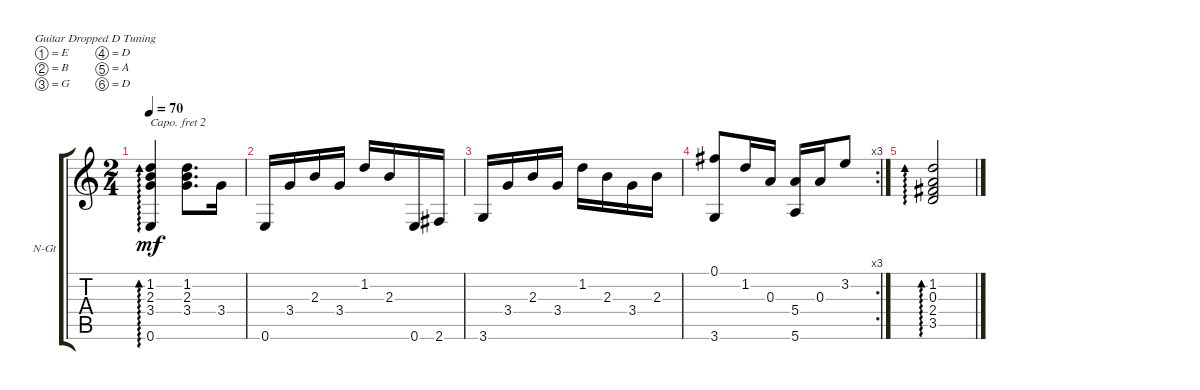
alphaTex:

\defaultSystemsLayout 4
\bracketExtendMode groupsimilarinstruments
\firstSystemTrackNameOrientation horizontal
\otherSystemsTrackNameOrientation horizontal
\track ("Nylon Guitar" "N-Gt") {instrument acousticguitarnylon}
\staff {score tabs}
\capo 2
\tuning (E4 B3 G3 D3 A2 D2)
\ts (2 4)
\tempo 70
\clef g2
\ks c
(1.2 2.3 3.4 0.6).4{ad 0 dy mf} (1.2 2.3 3.4).8{d} 3.4.16 |
0.6.16 3.4.16 2.3.16 3.4.16 1.2.16 2.3.16 0.6.16 2.6.16 |
3.6.16 3.4.16 2.3.16 3.4.16 1.2.16 2.3.16 3.4.16 2.3.16 |
\rc 3
(0.1 3.6).8 1.2.16 0.3.16 (5.4 5.6).16 0.3.16 3.2.8 |
(3.5 2.4 0.3 1.2).2{ad 0}
